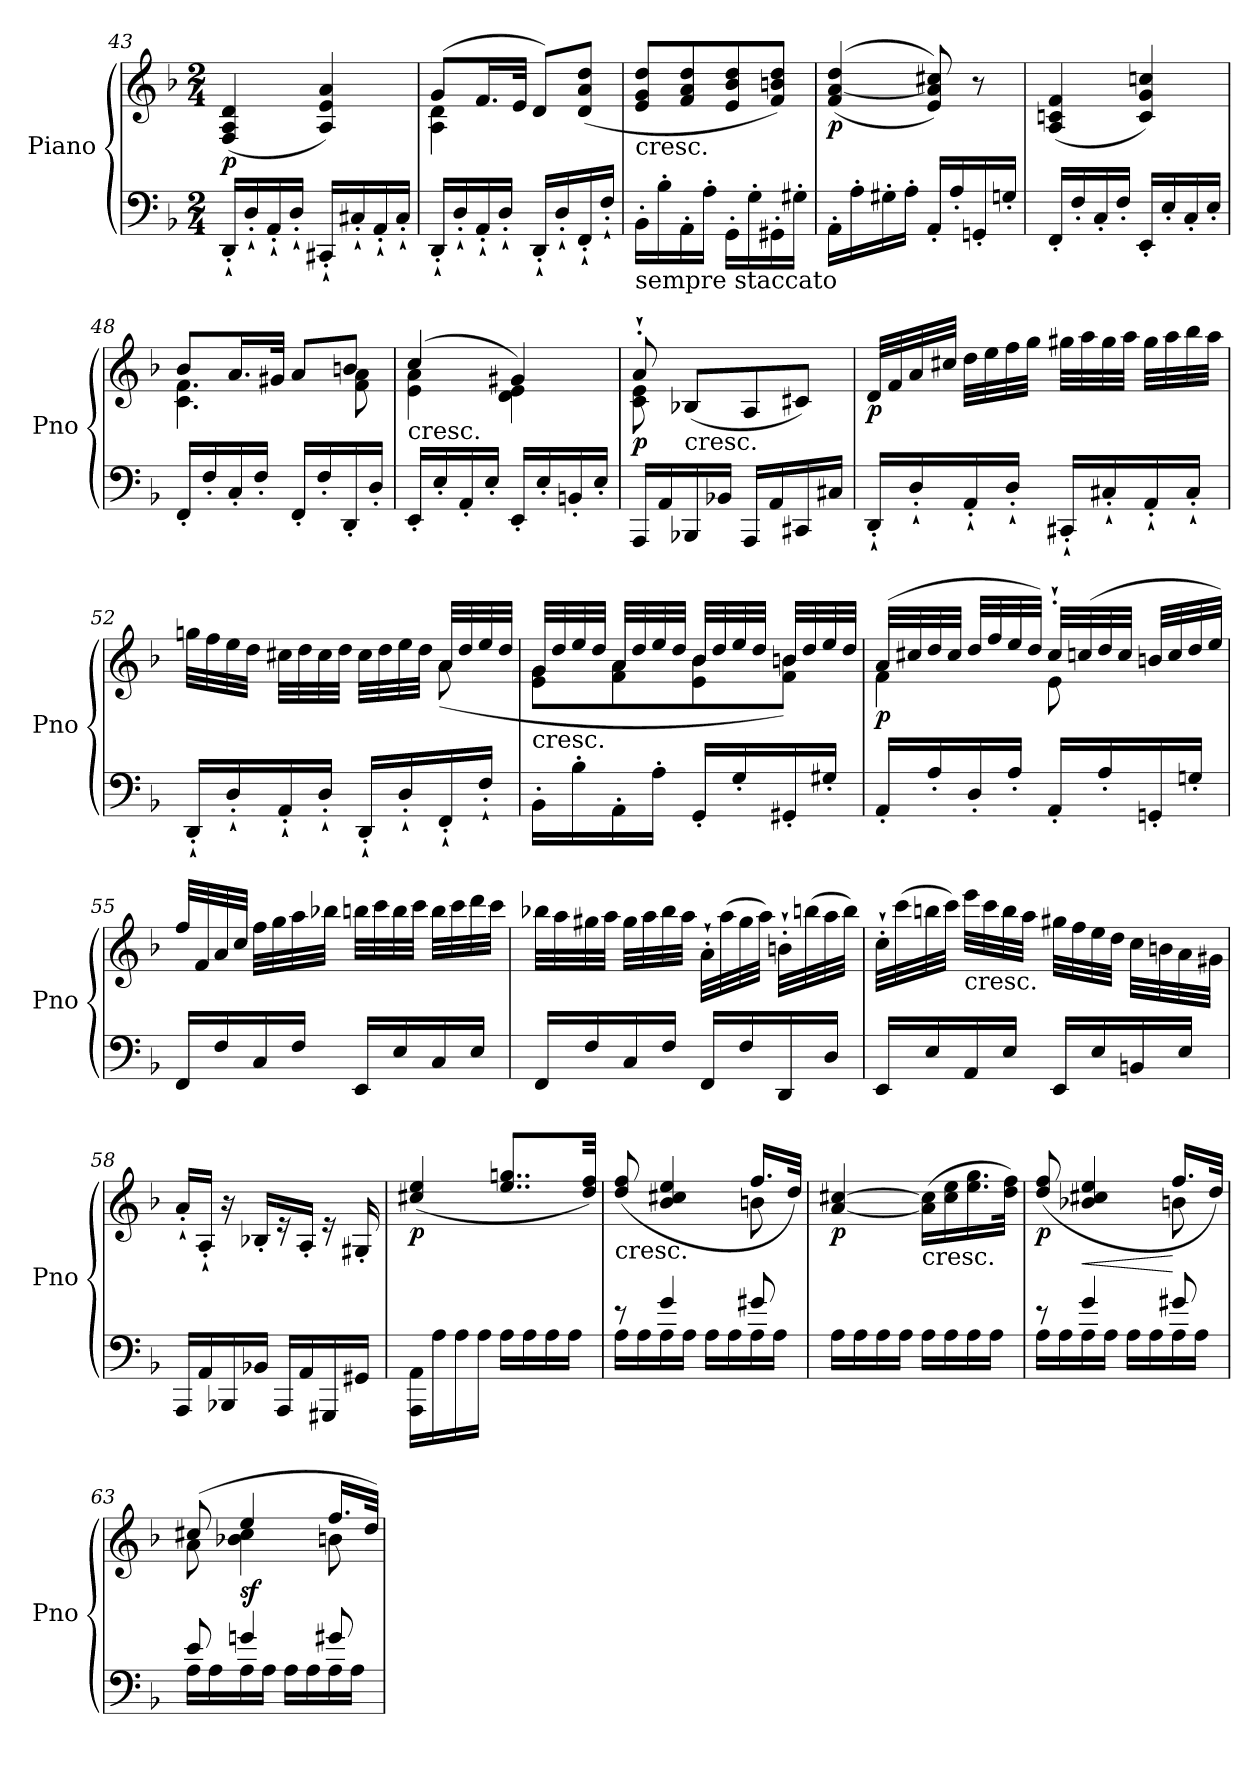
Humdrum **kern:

**kern	**kern	**dynam
*part1	*part1	*part1
*staff2	*staff1	*staff1/2
*I"Piano	*	*
*I'Pno	*	*
*clefF4	*clefG2	*
*k[b-]	*k[b-]	*
*F:	*F:	*
*M2/4	*M2/4	*
=43	=43	=43
!	!	!LO:DY:b
16DD'`/LL	(<4F/ 4A/ 4d/	p
16D'`/	.	.
16AA'`/	.	.
16D'`/JJ	.	.
16CC#X'`/LL	4A/ 4e/ 4a/)	.
16C#X'`/	.	.
16AA'`/	.	.
16C#'`/JJ	.	.
=44	=44	=44
*	*^	*
16DD'`/LL	(>8g/L	4A\ 4d\	.
16D'`/	.	.	.
16AA'`/	16.f/L	.	.
16D'`/JJ	.	.	.
.	32e/JJk	.	.
16DD'`/LL	8d/L)	4ryy	.
16D'`/	.	.	.
16FF'`/	(>8d/ 8a/ 8dd/J	.	.
16F'`/JJ	.	.	.
*	*v	*v	*
=45	=45	=45
!	!LO:TX:b:t=cresc.	!
!LO:TX:b:t=sempre staccato	!	!
16BB-'\LL	8e/ 8g/ 8dd/L	.
16B-'\	.	.
16AA'\	8f/ 8a/ 8dd/	.
16A'\JJ	.	.
16GG'\LL	8e/ 8b-/ 8dd/	.
16G'\	.	.
16GG#X'\	8f/ 8bn/ 8dd/J)	.
16G#X'\JJ	.	.
=46	=46	=46
!	!	!LO:DY:b
16AA'\LL	(>(>4f/ [4a/ 4dd/	p
16A'\	.	.
16G#X'\	.	.
16A'\JJ	.	.
16AA'/LL	8e/ 8a/] 8cc#X/))	.
16A'/	.	.
16GGn'/	8r	.
16Gn'/JJ	.	.
!!LO:LB:g=z
=47	=47	=47
16FF'/LL	(<4A/ 4cn/ 4f/	.
16F'/	.	.
16C'/	.	.
16F'/JJ	.	.
16EE'/LL	4c/ 4g/ 4ccn/)	.
16E'/	.	.
16C'/	.	.
16E'/JJ	.	.
=48	=48	=48
*	*^	*
16FF'/LL	8b-/L	4.c\ 4.f\	.
16F'/	.	.	.
16C'/	16.a/L	.	.
16F'/JJ	.	.	.
.	32g#X/JJk	.	.
16FF'/LL	8a/L	.	.
16F'/	.	.	.
16DD'/	8bn/J	8f\ 8a\	.
16D'/JJ	.	.	.
=49	=49	=49	=49
!LO:TX:a:t=cresc.	!	!	!
16EE'/LL	(>4cc/	4e\ 4a\	.
16E'/	.	.	.
16AA'/	.	.	.
16E'/JJ	.	.	.
16EE'/LL	4g#X/)	4d\ 4e\	.
16E'/	.	.	.
16BBn'/	.	.	.
16E'/JJ	.	.	.
=50	=50	=50	=50
!	!	!	!LO:DY:b
16AAA/LL	8a'`/	8c\ 8e\	p
16AA/	.	.	.
!	!LO:TX:b:t=cresc.	!	!
16BBB-X/	(>8B-X/L	4.ryy	.
16BB-X/JJ	.	.	.
16AAA/LL	8A/	.	.
16AA/	.	.	.
16CC#X/	8c#X/J)	.	.
16C#X/JJ	.	.	.
*	*v	*v	*
!!LO:LB:g=z
=51	=51	=51
!	!	!LO:DY:b
16DD'`/LL	32d/LLL	p
.	32f/	.
16D'`/	32a/	.
.	32cc#X/JJJ	.
16AA'`/	32dd\LLL	.
.	32ee\	.
16D'`/JJ	32ff\	.
.	32gg\JJJ	.
16CC#X'`/LL	32gg#X\LLL	.
.	32aa\	.
16C#X'`/	32gg#\	.
.	32aa\JJJ	.
16AA'`/	32gg#\LLL	.
.	32aa\	.
16C#'`/JJ	32bb-\	.
.	32aa\JJJ	.
=52	=52	=52
*	*^	*
16DD'`/LL	32ggn\LLL	4.ryy	.
.	32ff\	.	.
16D'`/	32ee\	.	.
.	32dd\JJJ	.	.
16AA'`/	32cc#X\LLL	.	.
.	32dd\	.	.
16D'`/JJ	32cc#\	.	.
.	32dd\JJJ	.	.
16DD'`/LL	32cc#\LLL	.	.
.	32dd\	.	.
16D'`/	32ee\	.	.
.	32dd\JJJ	.	.
16FF'`/	32a/LLL	(<8a\	.
.	32dd/	.	.
16F'`/JJ	32ee/	.	.
.	32dd/JJJ	.	.
!!LO:PB:g=z	!!
=53	=53	=53	=53
!LO:TX:a:t=cresc.	!	!	!
16BB-'\LL	32g/LLL	8e\ 8g\L	.
.	32dd/	.	.
16B-'\	32ee/	.	.
.	32dd/JJJ	.	.
16AA'\	32a/LLL	8f\ 8a\	.
.	32dd/	.	.
16A'\JJ	32ee/	.	.
.	32dd/JJJ	.	.
16GG'/LL	32b-/LLL	8e\ 8b-\	.
.	32dd/	.	.
16G'/	32ee/	.	.
.	32dd/JJJ	.	.
16GG#X'/	32bn/LLL	8f\ 8b\J)	.
.	32dd/	.	.
16G#X'/JJ	32ee/	.	.
.	32dd/JJJ	.	.
=54	=54	=54	=54
!	!	!	!LO:DY:b
16AA'/LL	(>32a/LLL	4f\	p
.	32cc#X/	.	.
16A'/	32dd/	.	.
.	32cc#/JJJ	.	.
16D'/	32dd/LLL	.	.
.	32ff/	.	.
16A'/JJ	32ee/	.	.
.	32dd/JJJ)	.	.
16AA'/LL	32cc#'`/LLL	8e\	.
.	(>32ccn/	.	.
16A'/	32dd/	.	.
.	32cc/JJJ	.	.
16GGn'/	32bn/LLL	8ryy	.
.	32cc/	.	.
16Gn'/JJ	32dd/	.	.
.	32ee/JJJ)	.	.
*	*v	*v	*
!!LO:LB:g=z
=55	=55	=55
16FF/LL	32ff/LLL	.
.	32f/	.
16F/	32a/	.
.	32cc/JJJ	.
16C/	32ff\LLL	.
.	32gg\	.
16F/JJ	32aa\	.
.	32bb-X\JJJ	.
16EE/LL	32bbn\LLL	.
.	32ccc\	.
16E/	32bb\	.
.	32ccc\JJJ	.
16C/	32bb\LLL	.
.	32ccc\	.
16E/JJ	32ddd\	.
.	32ccc\JJJ	.
=56	=56	=56
16FF/LL	32bb-X\LLL	.
.	32aa\	.
16F/	32gg#X\	.
.	32aa\JJJ	.
16C/	32gg#\LLL	.
.	32aa\	.
16F/JJ	32bb-\	.
.	32aa\JJJ	.
16FF/LL	32a'`\LLL	.
.	(>32aa\	.
16F/	32gg#\	.
.	32aa\JJJ)	.
16DD/	32bn'`\LLL	.
.	(>32bbn\	.
16D/JJ	32aa\	.
.	32bb\JJJ)	.
!!LO:LB:g=z
=57	=57	=57
16EE/LL	32cc'`\LLL	.
.	(>32ccc\	.
16E/	32bbn\	.
.	32ccc\JJJ)	.
!	!LO:TX:b:t=cresc.	!
16AA/	32eee\LLL	.
.	32ccc\	.
16E/JJ	32bb\	.
.	32aa\JJJ	.
16EE/LL	32gg#X\LLL	.
.	32ff\	.
16E/	32ee\	.
.	32dd\JJJ	.
16BBn/	32cc\LLL	.
.	32bn\	.
16E/JJ	32a\	.
.	32g#X\JJJ	.
=58	=58	=58
*	*^	*
16AAA/LL	16a'`/LL	8.ryy	.
16AA/	16A'`/JJ	.	.
16BBB-X/	16r	.	.
16BB-X/JJ	16ryy	16B-X'/LL	.
16AAA/LL	16re	16ryy	.
16AA/	16ryy	16A'/JJ	.
16GGG#X/	16re	16ryy	.
16GG#X/JJ	16ryy	16G#X'/	.
=59	=59	=59	=59
!	!	!	!LO:DY:b
*	*v	*v	*
16AAA\ 16AA\LL	(<4cc#X/ 4ee/	p
16A\	.	.
16A\	.	.
16A\JJ	.	.
16A\LL	8..ee/ 8..ggn/L	.
16A\	.	.
16A\	.	.
16A\JJ	.	.
.	32dd/ 32ff/Jkk)	.
!!LO:LB:g=z
=60	=60	=60
*^	*^	*
!	!	!LO:TX:b:t=cresc.	!	!
8re	16A\LL	(>8dd/ 8ff/	4.ryy	.
.	16A\	.	.	.
4g/	16A\	4b-/ 4cc#X/ 4ee/	.	.
.	16A\JJ	.	.	.
.	16A\LL	.	.	.
.	16A\	.	.	.
8g#X/	16A\	16.ff/LL	8bn\	.
.	16A\JJ	.	.	.
.	.	32dd/JJk)	.	.
*v	*v	*	*	*
*	*v	*v	*
=61	=61	=61
!	!	!LO:DY:b
16A\LL	[4a/ [4cc#X/	p
16A\	.	.
16A\	.	.
16A\JJ	.	.
!	!LO:TX:b:t=cresc.	!
16A\LL	(>16a\] 16cc#\]LL	.
16A\	16cc#\ 16ee\	.
16A\	16.ee\ 16.gg\	.
16A\JJ	.	.
.	32dd\ 32ff\JJk)	.
=62	=62	=62
*^	*^	*
!	!	!	!	!LO:DY:b
8re	16A\LL	(>8dd/ 8ff/	4.ryy	p
.	16A\	.	.	.
!	!	!	!	!LO:HP:b
4g/	16A\	4b-X/ 4cc#X/ 4ee/	.	<
.	16A\JJ	.	.	.
.	16A\LL	.	.	.
.	16A\	.	.	.
8g#X/	16A\	16.ff/LL	8bn\	[
.	16A\JJ	.	.	.
.	.	32dd/JJk)	.	.
=63	=63	=63	=63	=63
8e/	16A\LL	(>8cc#X/	8a\	.
.	16A\	.	.	.
!	!	!	!	!LO:DY:b
4gn/	16A\	4ee/	4b-X\ 4cc#\	sf
.	16A\JJ	.	.	.
.	16A\LL	.	.	.
.	16A\	.	.	.
8g#X/	16A\	16.ff/LL	8bn\	.
.	16A\JJ	.	.	.
.	.	32dd/JJk)	.	.
*v	*v	*	*	*
*	*v	*v	*
=	=	=
*-	*-	*-
